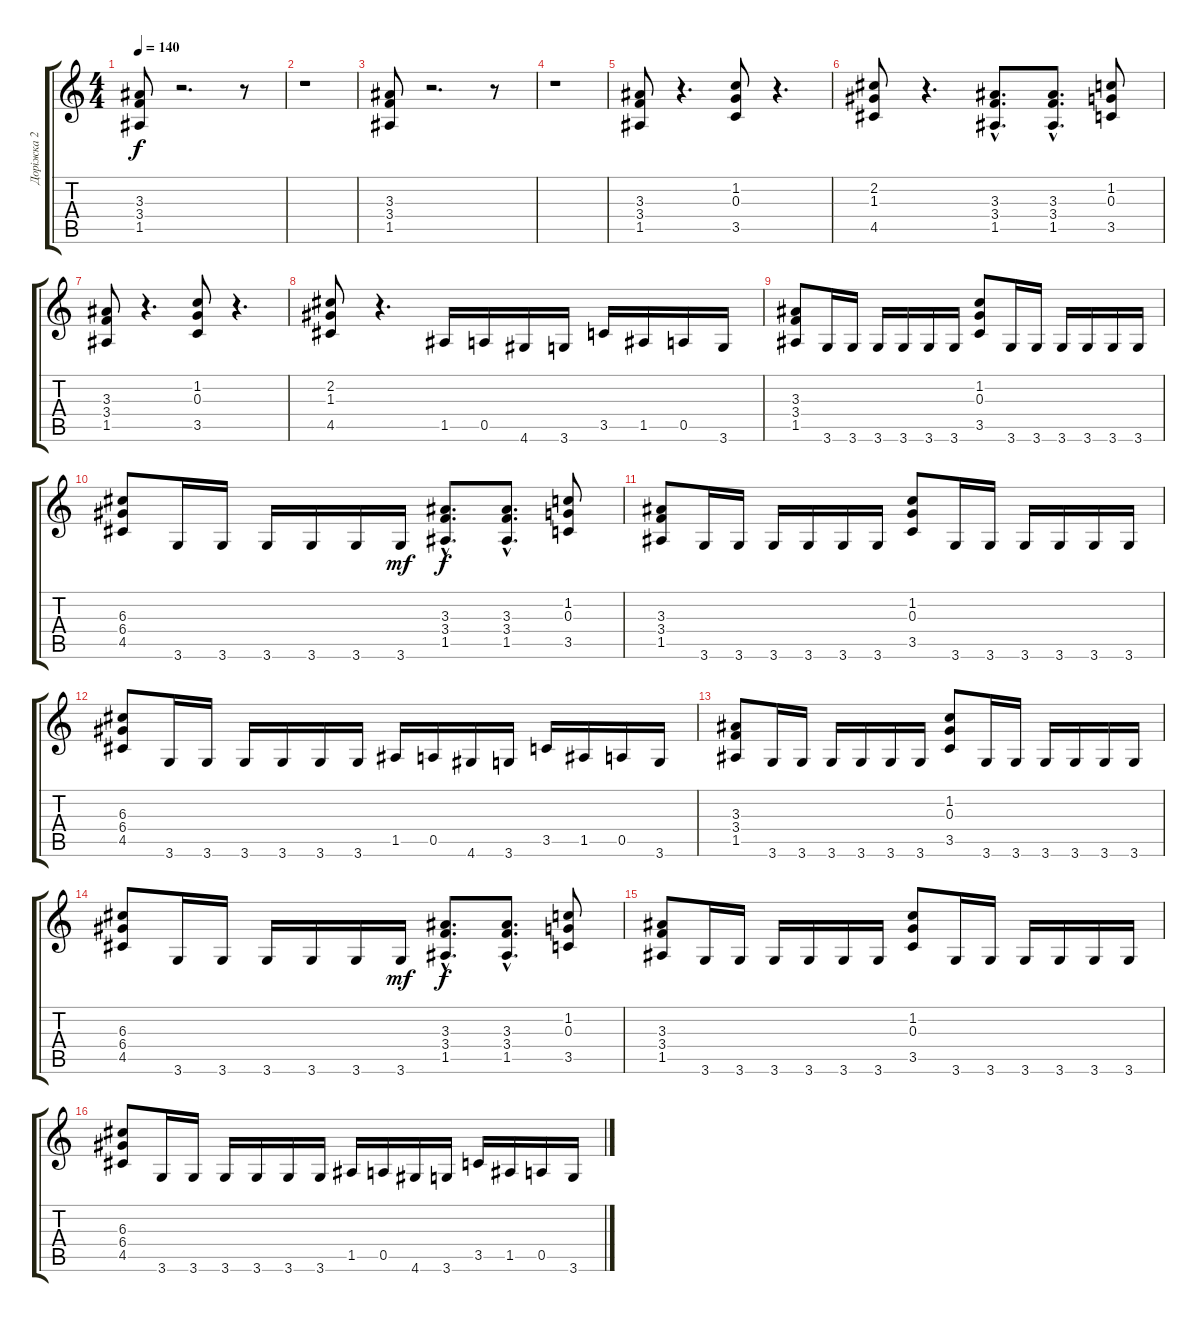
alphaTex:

\track ("Доріжка 2" "Доріжка 2") {instrument distortionguitar}
\staff {score tabs}
\tuning (E4 B3 G3 D3 A2 E2) {hide}
\ts (4 4)
\tempo 140
\clef g2
\ks c
(3.3 3.4 1.5).8{dy f instrument distortionguitar} r.2{d} r.8 |
r.1 |
(3.3 3.4 1.5).8 r.2{d} r.8 |
r.1 |
(3.3 3.4 1.5).8 r.4{d} (1.2 0.3 3.5).8 r.4{d} |
(2.2 1.3 4.5).8 r.4{d} (3.3{hac} 3.4{hac} 1.5{hac}).8{d} (3.3{hac} 3.4{hac} 1.5{hac}).8{d} (1.2 0.3 3.5).8 |
(3.3 3.4 1.5).8 r.4{d} (1.2 0.3 3.5).8 r.4{d} |
(2.2 1.3 4.5).8 r.4{d} 1.5.16 0.5.16 4.6.16 3.6.16 3.5.16 1.5.16 0.5.16 3.6.16 |
(3.3 3.4 1.5).8 3.6.16 3.6.16 3.6.16 3.6.16 3.6.16 3.6.16 (1.2 0.3 3.5).8 3.6.16 3.6.16 3.6.16 3.6.16 3.6.16 3.6.16 |
(6.3 6.4 4.5).8 3.6.16 3.6.16 3.6.16 3.6.16 3.6.16 3.6.16{dy mf} (3.3{hac} 3.4{hac} 1.5{hac}).8{d dy f} (3.3{hac} 3.4{hac} 1.5{hac}).8{d} (1.2 0.3 3.5).8 |
(3.3 3.4 1.5).8 3.6.16 3.6.16 3.6.16 3.6.16 3.6.16 3.6.16 (1.2 0.3 3.5).8 3.6.16 3.6.16 3.6.16 3.6.16 3.6.16 3.6.16 |
(6.3 6.4 4.5).8 3.6.16 3.6.16 3.6.16 3.6.16 3.6.16 3.6.16 1.5.16 0.5.16 4.6.16 3.6.16 3.5.16 1.5.16 0.5.16 3.6.16 |
(3.3 3.4 1.5).8 3.6.16 3.6.16 3.6.16 3.6.16 3.6.16 3.6.16 (1.2 0.3 3.5).8 3.6.16 3.6.16 3.6.16 3.6.16 3.6.16 3.6.16 |
(6.3 6.4 4.5).8 3.6.16 3.6.16 3.6.16 3.6.16 3.6.16 3.6.16{dy mf} (3.3{hac} 3.4{hac} 1.5{hac}).8{d dy f} (3.3{hac} 3.4{hac} 1.5{hac}).8{d} (1.2 0.3 3.5).8 |
(3.3 3.4 1.5).8 3.6.16 3.6.16 3.6.16 3.6.16 3.6.16 3.6.16 (1.2 0.3 3.5).8 3.6.16 3.6.16 3.6.16 3.6.16 3.6.16 3.6.16 |
(6.3 6.4 4.5).8 3.6.16 3.6.16 3.6.16 3.6.16 3.6.16 3.6.16 1.5.16 0.5.16 4.6.16 3.6.16 3.5.16 1.5.16 0.5.16 3.6.16
